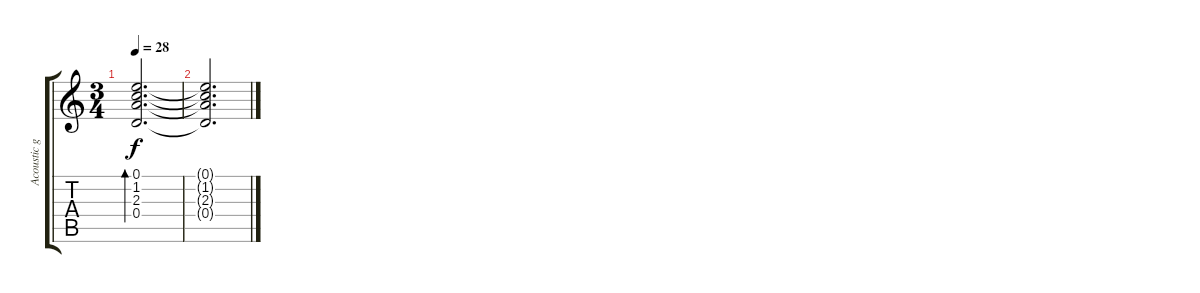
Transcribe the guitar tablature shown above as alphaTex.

\track ("Acoustic guitar" "Acoustic g") {instrument acousticguitarsteel}
\staff {score tabs}
\tuning (E4 B3 G3 D3 A2 E2) {hide}
\ts (3 4)
\tempo 28
\clef g2
\ks c
(0.1 1.2 2.3 0.4).2{d bd 120 dy f} |
(0.1{t} 1.2{t} 2.3{t} 0.4{t}).2{d}
